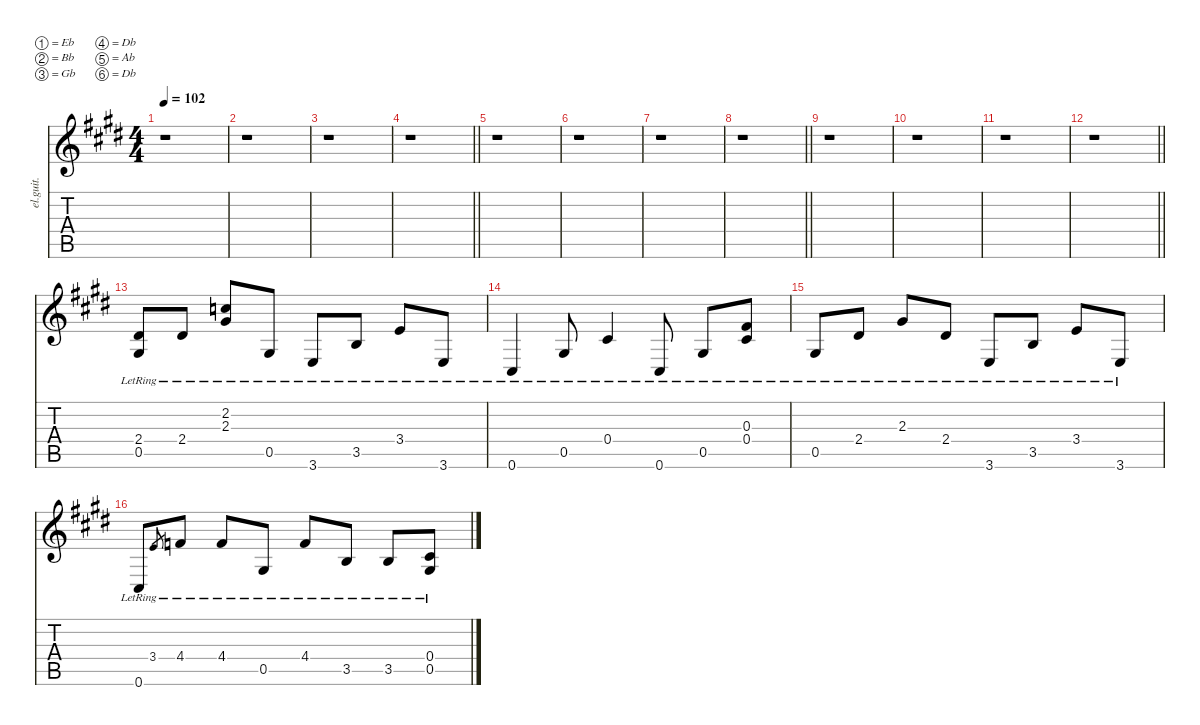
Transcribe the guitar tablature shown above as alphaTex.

\defaultSystemsLayout 4
\hideDynamics
\bracketExtendMode nobrackets
\otherSystemsTrackNameOrientation horizontal
\track ("Clean" "el.guit.") {defaultSystemsLayout 4 instrument electricguitarclean}
\staff {score tabs}
\tuning (Eb4 Bb3 Gb3 Db3 Ab2 Db2)
\ts (4 4)
\tempo 102
\clef g2
\ks c#minor
r.1{dy f beam Down} |
r.1{beam Down} |
r.1{beam Down} |
\barLineRight lightlight
r.1{beam Down} |
r.1{beam Down} |
r.1{beam Down} |
r.1{beam Down} |
\barLineRight lightlight
r.1{beam Down} |
r.1{beam Down} |
r.1{beam Down} |
r.1{beam Down} |
\barLineRight lightlight
r.1{beam Down} |
(2.4{lr acc #} 0.5{lr acc #}).8{beam Up} 2.4{lr acc #}.8{beam Up} (2.2{lr acc forcenatural} 2.3{lr acc #}).8{beam Up} 0.5{lr acc #}.8{beam Up} 3.6{lr acc forcenatural}.8{beam Up} 3.5{lr acc forcenatural}.8{beam Up} 3.4{lr acc forcenatural}.8{beam Up} 3.6{lr acc forcenatural}.8{beam Up} |
0.6{lr acc #}.4{beam Up} 0.5{lr acc #}.8{beam Up} 0.4{lr acc #}.4{beam Up} 0.6{lr acc #}.8{beam Up} 0.5{lr acc #}.8{beam Up} (0.3{lr acc #} 0.4{lr acc #}).8{beam Up} |
0.5{lr acc #}.8{beam Up} 2.4{lr acc #}.8{beam Up} 2.3{lr acc #}.8{beam Up} 2.4{lr acc #}.8{beam Up} 3.6{lr acc forcenatural}.8{beam Up} 3.5{lr acc forcenatural}.8{beam Up} 3.4{lr acc forcenatural}.8{beam Up} 3.6{lr acc forcenatural}.8{beam Up} |
0.6{lr acc #}.8{beam Up} 3.4{lr acc forcenatural}.8{gr dy mf beam Up} 4.4{lr acc forcenatural}.8{dy f beam Up} 4.4{lr acc forcenatural}.8{beam Up} 0.5{lr acc #}.8{beam Up} 4.4{lr acc forcenatural}.8{beam Up} 3.5{lr acc forcenatural}.8{beam Up} 3.5{lr acc forcenatural}.8{beam Up} (0.4{lr acc #} 0.5{lr acc #}).8{beam Up}
